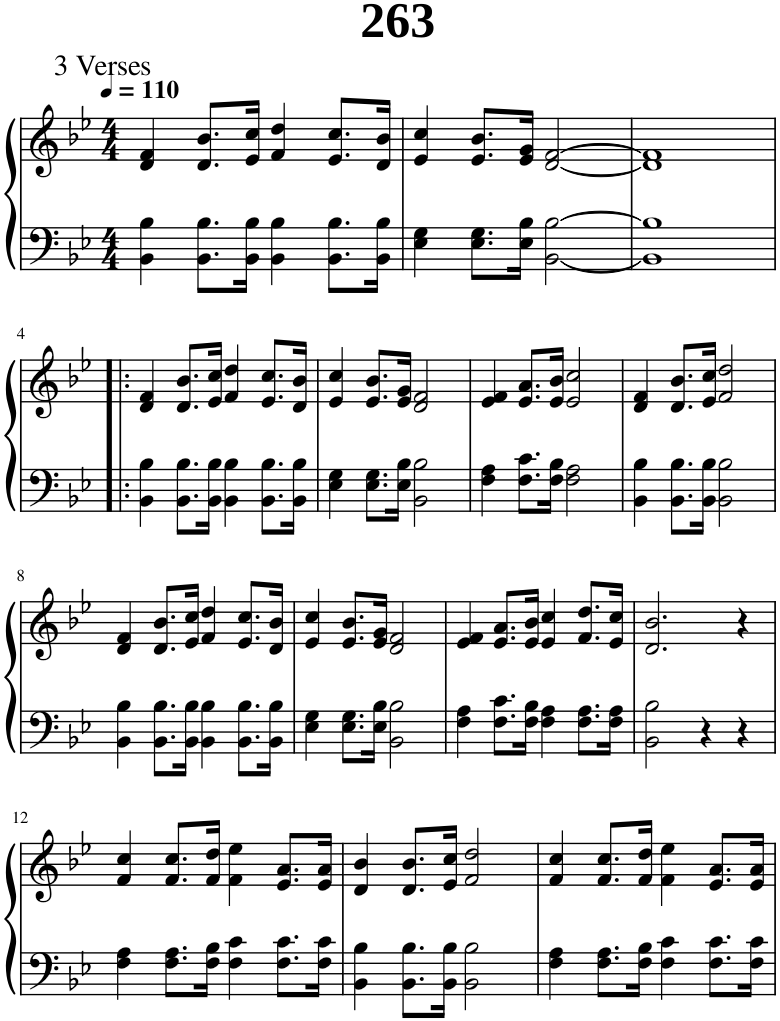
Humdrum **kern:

**kern	**kern
*part1	*part1
*staff2	*staff1
*I"Piano	*
*I'Pno.	*
*clefF4	*clefG2
*k[b-e-]	*k[b-e-]
*M4/4	*M4/4
*MM110	*MM110
=1	=1
4BB-\ 4B-\	4d/ 4f/
8.BB-\ 8.B-\L	8.d/ 8.b-/L
16BB-\ 16B-\Jk	16e-/ 16cc/Jk
4BB-\ 4B-\	4f/ 4dd/
8.BB-\ 8.B-\L	8.e-/ 8.cc/L
16BB-\ 16B-\Jk	16d/ 16b-/Jk
=2	=2
4E-\ 4G\	4e-/ 4cc/
8.E-\ 8.G\L	8.e-/ 8.b-/L
16E-\ 16B-\Jk	16e-/ 16g/Jk
[2BB-\ [2B-\	[2d/ [2f/
=3	=3
1BB-] 1B-]	1d] 1f]
!!LO:LB:g=z
=4!|:	=4!|:
4BB-\ 4B-\	4d/ 4f/
8.BB-\ 8.B-\L	8.d/ 8.b-/L
16BB-\ 16B-\Jk	16e-/ 16cc/Jk
4BB-\ 4B-\	4f/ 4dd/
8.BB-\ 8.B-\L	8.e-/ 8.cc/L
16BB-\ 16B-\Jk	16d/ 16b-/Jk
=5	=5
4E-\ 4G\	4e-/ 4cc/
8.E-\ 8.G\L	8.e-/ 8.b-/L
16E-\ 16B-\Jk	16e-/ 16g/Jk
2BB-\ 2B-\	2d/ 2f/
=6	=6
4F\ 4A\	4e-/ 4f/
8.F\ 8.c\L	8.e-/ 8.a/L
16F\ 16B-\Jk	16e-/ 16b-/Jk
2F\ 2A\	2e-/ 2cc/
=7	=7
4BB-\ 4B-\	4d/ 4f/
8.BB-\ 8.B-\L	8.d/ 8.b-/L
16BB-\ 16B-\Jk	16e-/ 16cc/Jk
2BB-\ 2B-\	2f/ 2dd/
!!LO:LB:g=z
=8	=8
4BB-\ 4B-\	4d/ 4f/
8.BB-\ 8.B-\L	8.d/ 8.b-/L
16BB-\ 16B-\Jk	16e-/ 16cc/Jk
4BB-\ 4B-\	4f/ 4dd/
8.BB-\ 8.B-\L	8.e-/ 8.cc/L
16BB-\ 16B-\Jk	16d/ 16b-/Jk
=9	=9
4E-\ 4G\	4e-/ 4cc/
8.E-\ 8.G\L	8.e-/ 8.b-/L
16E-\ 16B-\Jk	16e-/ 16g/Jk
2BB-\ 2B-\	2d/ 2f/
=10	=10
4F\ 4A\	4e-/ 4f/
8.F\ 8.c\L	8.e-/ 8.a/L
16F\ 16B-\Jk	16e-/ 16b-/Jk
4F\ 4A\	4e-/ 4cc/
8.F\ 8.A\L	8.f/ 8.dd/L
16F\ 16A\Jk	16e-/ 16cc/Jk
=11	=11
2BB-\ 2B-\	2.d/ 2.b-/
4r	.
4r	4r
!!LO:LB:g=z
=12	=12
4F\ 4A\	4f/ 4cc/
8.F\ 8.A\L	8.f/ 8.cc/L
16F\ 16B-\Jk	16f/ 16dd/Jk
4F\ 4c\	4f\ 4ee-\
8.F\ 8.c\L	8.e-/ 8.a/L
16F\ 16c\Jk	16e-/ 16a/Jk
=13	=13
4BB-\ 4B-\	4d/ 4b-/
8.BB-\ 8.B-\L	8.d/ 8.b-/L
16BB-\ 16B-\Jk	16e-/ 16cc/Jk
2BB-\ 2B-\	2f/ 2dd/
=14	=14
4F\ 4A\	4f/ 4cc/
8.F\ 8.A\L	8.f/ 8.cc/L
16F\ 16B-\Jk	16f/ 16dd/Jk
4F\ 4c\	4f\ 4ee-\
8.F\ 8.c\L	8.e-/ 8.a/L
16F\ 16c\Jk	16e-/ 16a/Jk
=	=
*-	*-
